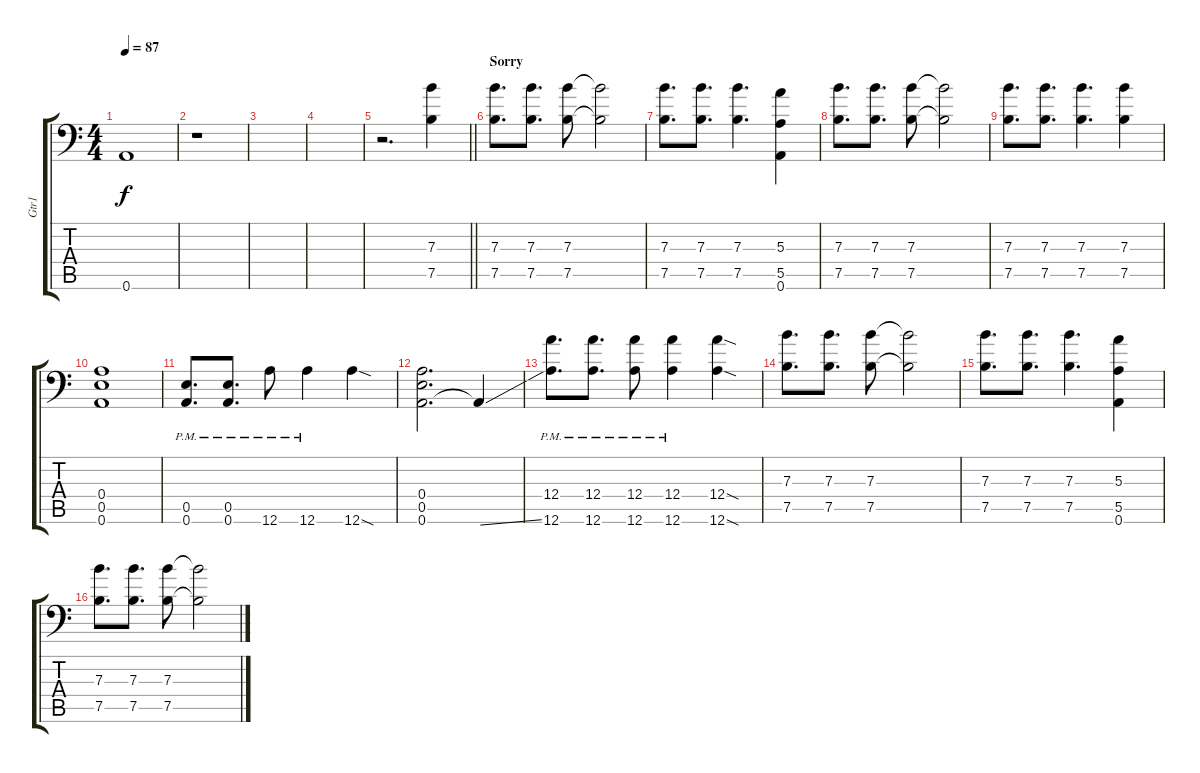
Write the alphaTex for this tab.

\track ("Gtr1" "Gtr1") {instrument distortionguitar}
\staff {score tabs}
\tuning (Db4 A3 E3 A2 E2 A1) {hide}
\ts (4 4)
\tempo 87
\clef f4
\ks c
0.6{t}.1{dy f} |
r.1 |
|
|
\barLineRight lightlight
r.2{d volume 0} (7.3 7.5).4{volume 13} |
\section ("" "Sorry ")
(7.3 7.5).8{d} (7.3 7.5).8{d} (7.3 7.5).8 (7.3{t} 7.5{t}).2 |
(7.3 7.5).8{d} (7.3 7.5).8{d} (7.3 7.5).4{d} (5.3 5.5 0.6).4 |
(7.3 7.5).8{d} (7.3 7.5).8{d} (7.3 7.5).8 (7.3{t} 7.5{t}).2 |
(7.3 7.5).8{d} (7.3 7.5).8{d} (7.3 7.5).4{d} (7.3 7.5).4 |
(0.4 0.5 0.6).1 |
(0.5{pm} 0.6{pm}).8{d} (0.5{pm} 0.6{pm}).8{d} 12.6{pm}.8 12.6{pm}.4 12.6{sod}.4 |
(0.4 0.5 0.6).2{d} 0.6{ss t}.4 |
(12.4{pm} 12.6{pm}).8{d} (12.4{pm} 12.6{pm}).8{d} (12.4{pm} 12.6{pm}).8 (12.4{pm} 12.6{pm}).4 (12.4{sod} 12.6{sod}).4 |
(7.3 7.5).8{d} (7.3 7.5).8{d} (7.3 7.5).8 (7.3{t} 7.5{t}).2 |
(7.3 7.5).8{d} (7.3 7.5).8{d} (7.3 7.5).4{d} (5.3 5.5 0.6).4 |
(7.3 7.5).8{d} (7.3 7.5).8{d} (7.3 7.5).8 (7.3{t} 7.5{t}).2
